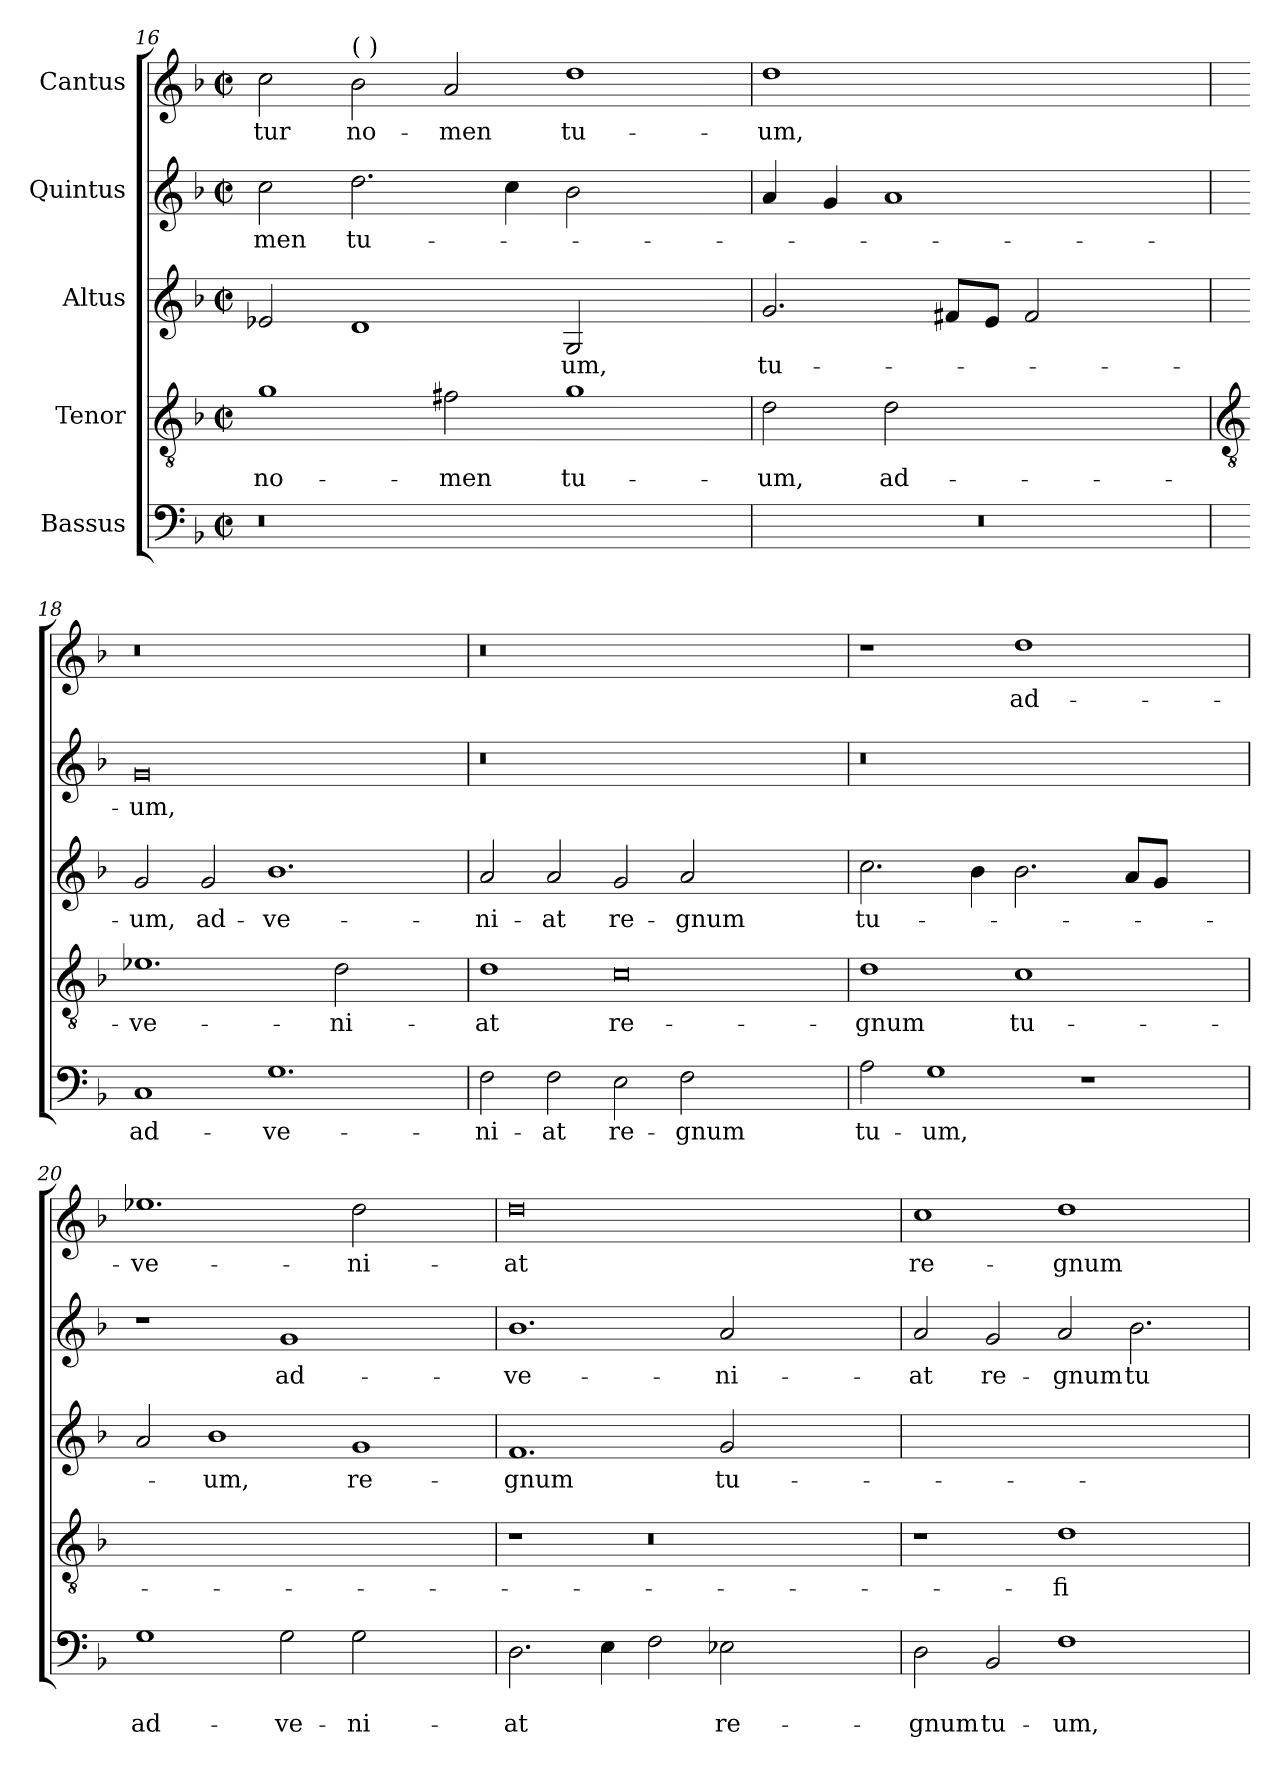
**kern	**text	**text	**kern	**text	**kern	**text	**kern	**text	**kern	**text
*part5	*part5	*part5	*part4	*part4	*part3	*part3	*part2	*part2	*part1	*part1
*staff5	*staff5	*staff5	*staff4	*staff4	*staff3	*staff3	*staff2	*staff2	*staff1	*staff1
*I"Bassus	*	*	*I"Tenor	*	*I"Altus	*	*I"Quintus	*	*I"Cantus	*
*clefF4	*	*	*clefGv2	*	*clefG2	*	*clefG2	*	*clefG2	*
*k[b-]	*	*	*k[b-]	*	*k[b-]	*	*k[b-]	*	*k[b-]	*
*F:	*	*	*F:	*	*F:	*	*F:	*	*F:	*
*M4/2	*	*	*M4/2	*	*M4/2	*	*M4/2	*	*M4/2	*
*met(c|)	*	*	*met(c|)	*	*met(c|)	*	*met(c|)	*	*met(c|)	*
=16	=16	=16	=16	=16	=16	=16	=16	=16	=16	=16
!	!	!	!	!LO:LY:b	!	!	!	!LO:LY:b	!	!LO:LY:b
*	*	*	*	*	*	*	*^	*	*	*
0r	.	.	1g	no-	2e-	.	2cc	2ryy	-men	2cc	-tur
!	!	!	!	!	!	!	!	!	!	!LO:TX:a:t=(  )	!
!	!	!	!	!	!	!	!	!	!LO:LY:b	!	!LO:LY:b
.	.	.	.	.	1d	.	2.dd	0ryy	tu-	2b-	no-
!	!	!	!	!LO:LY:b	!	!	!	!	!	!	!LO:LY:b
.	.	.	2f#X	-men	.	.	.	.	.	2a	-men
.	.	.	.	.	.	.	4cc	.	.	.	.
!	!	!	!	!LO:LY:b	!	!LO:LY:b	!	!	!	!	!LO:LY:b
.	.	.	1g	tu-	2G	um,	2b-	.	.	1dd	tu-
2ryy	.	.	.	.	2ryy	.	2ryy	.	.	.	.
=17	=17	=17	=17	=17	=17	=17	=17	=17	=17	=17	=17
!	!	!	!	!LO:LY:b	!	!LO:LY:b	!	!	!	!	!LO:LY:b
0r	.	.	2d	-um,	2.g	tu-	4a	2ryy	.	1dd	-um,
.	.	.	.	.	.	.	4g	.	.	.	.
!	!	!	!	!LO:LY:b	!	!	!	!	!	!	!
.	.	.	2d	ad-	.	.	1a	1.ryy	.	.	.
.	.	.	.	.	8f#L	.	.	.	.	.	.
.	.	.	.	.	8eJ	.	.	.	.	.	.
.	.	.	1ryy	.	2f#	.	.	.	.	1ryy	.
.	.	.	.	.	2ryy	.	2ryy	.	.	.	.
*	*	*	*	*	*	*	*v	*v	*	*	*
!!LO:LB:g=z
=18	=18	=18	=18	=18	=18	=18	=18	=18	=18	=18
*	*	*	*clefGv2	*	*	*	*	*	*	*
!	!LO:LY:b	!	!	!LO:LY:b	!	!LO:LY:b	!	!LO:LY:b	!	!
1C	ad-	.	1.e-X	-ve-	2g	-um,	0g	-um,	0r	.
!	!	!	!	!	!	!LO:LY:b	!	!	!	!
.	.	.	.	.	2g	ad-	.	.	.	.
!	!LO:LY:b	!	!	!	!	!LO:LY:b	!	!	!	!
1.G	-ve-	.	.	.	1.b-	-ve-	.	.	.	.
!	!	!	!	!LO:LY:b	!	!	!	!	!	!
.	.	.	2d	-ni-	.	.	.	.	.	.
.	.	.	2ryy	.	.	.	2ryy	.	2ryy	.
=19A	=19A	=19A	=19A	=19A	=19A	=19A	=19A	=19A	=19A	=19A
!	!LO:LY:b	!	!	!LO:LY:b	!	!LO:LY:b	!	!	!	!
2F	-ni-	.	1d	-at	2a	-ni-	0r	.	0r	.
!	!LO:LY:b	!	!	!	!	!LO:LY:b	!	!	!	!
2F	-at	.	.	.	2a	-at	.	.	.	.
!	!LO:LY:b	!	!	!LO:LY:b	!	!LO:LY:b	!	!	!	!
2E	re-	.	0c	re-	2g	re-	.	.	.	.
!	!LO:LY:b	!	!	!	!	!LO:LY:b	!	!	!	!
2F	-gnum	.	.	.	2a	-gnum	.	.	.	.
1ryy	.	.	.	.	1ryy	.	1ryy	.	1ryy	.
=19B	=19B	=19B	=19B	=19B	=19B	=19B	=19B	=19B	=19B	=19B
!	!LO:LY:b	!	!	!LO:LY:b	!	!LO:LY:b	!	!	!	!
2A	tu-	.	1d	-gnum	2.cc	tu-	0r	.	1r	.
!	!LO:LY:b	!	!	!	!	!	!	!	!	!
1G	-um,	.	.	.	.	.	.	.	.	.
.	.	.	.	.	4b-	.	.	.	.	.
!	!	!	!	!LO:LY:b	!	!	!	!	!	!LO:LY:b
.	.	.	1c	tu-	2.b-	.	.	.	1dd	ad-
1r	.	.	.	.	.	.	.	.	.	.
.	.	.	.	.	8aL	.	.	.	.	.
.	.	.	.	.	8gJ	.	.	.	.	.
.	.	.	2ryy	.	2ryy	.	2ryy	.	2ryy	.
=20A	=20A	=20A	=20A	=20A	=20A	=20A	=20A	=20A	=20A	=20A
!	!	!LO:LY:b	!	!LO:LY:b	!	!	!	!	!	!LO:LY:b
1G	.	ad-	[1B-yy	-um,	2a	.	1r	.	1.ee-	-ve-
!	!	!	!	!	!	!LO:LY:b	!	!	!	!
.	.	.	.	.	1b-	-um,	.	.	.	.
!	!	!LO:LY:b	!	!	!	!	!	!LO:LY:b	!	!
2G	.	-ve-	2B-yy_	.	.	.	1g	ad-	.	.
!	!	!LO:LY:b	!	!	!	!LO:LY:b	!	!	!	!LO:LY:b
2G	.	-ni-	2B-yy]	.	1g	re-	.	.	2dd	-ni-
2ryy	.	.	2ryy	.	.	.	2ryy	.	2ryy	.
=21A	=21A	=21A	=21A	=21A	=21A	=21A	=21A	=21A	=21A	=21A
!	!	!LO:LY:b	!	!	!	!LO:LY:b	!	!LO:LY:b	!	!LO:LY:b
2.D	.	-at	1r	.	1.f	-gnum	1.b-	-ve-	0dd	-at
4E	.	.	.	.	.	.	.	.	.	.
2F	.	.	0r	.	.	.	.	.	.	.
!	!	!LO:LY:b	!	!	!	!LO:LY:b	!	!LO:LY:b	!	!
2E-X	.	re-	.	.	2g	tu-	2a	-ni-	.	.
1ryy	.	.	.	.	1ryy	.	1ryy	.	1ryy	.
=22A	=22A	=22A	=22A	=22A	=22A	=22A	=22A	=22A	=22A	=22A
!	!	!LO:LY:b	!	!	!	!LO:LY:b	!	!LO:LY:b	!	!LO:LY:b
2D	.	-gnum	1r	.	[1fyy	-um,	2a	-at	1cc	re-
!	!	!LO:LY:b	!	!	!	!	!	!LO:LY:b	!	!
2BB-	.	tu-	.	.	.	.	2g	re-	.	.
!	!	!LO:LY:b	!	!LO:LY:b	!	!	!	!LO:LY:b	!	!LO:LY:b
1F	.	-um,	1d	fi-	2fyy_	.	2a	-gnum	1dd	-gnum
!	!	!	!	!	!	!	!	!LO:LY:b	!	!
.	.	.	.	.	2fyy]	.	2.b-	tu-	.	.
4ryy	.	.	4ryy	.	4ryy	.	.	.	4ryy	.
=	=	=	=	=	=	=	=	=	=	=
*-	*-	*-	*-	*-	*-	*-	*-	*-	*-	*-
